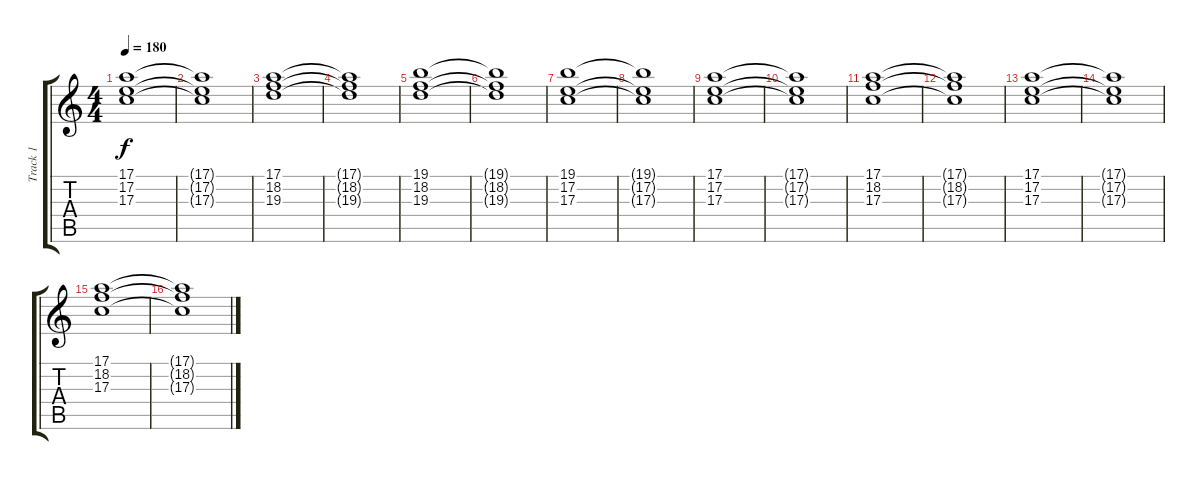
\track ("Track 1" "Track 1") {instrument rockorgan}
\staff {score tabs}
\tuning (E4 B3 G3 D3 A2 E2) {hide}
\ts (4 4)
\tempo 180
\clef g2
\ks c
(17.1 17.2 17.3).1{dy f} |
(17.1{t} 17.2{t} 17.3{t}).1 |
(17.1 18.2 19.3).1 |
(17.1{t} 18.2{t} 19.3{t}).1 |
(19.1 18.2 19.3).1 |
(19.1{t} 18.2{t} 19.3{t}).1 |
(19.1 17.2 17.3).1 |
(19.1{t} 17.2{t} 17.3{t}).1 |
(17.1 17.2 17.3).1 |
(17.1{t} 17.2{t} 17.3{t}).1 |
(17.1 18.2 17.3).1 |
(17.1{t} 18.2{t} 17.3{t}).1 |
(17.1 17.2 17.3).1 |
(17.1{t} 17.2{t} 17.3{t}).1 |
(17.1 18.2 17.3).1 |
(17.1{t} 18.2{t} 17.3{t}).1
